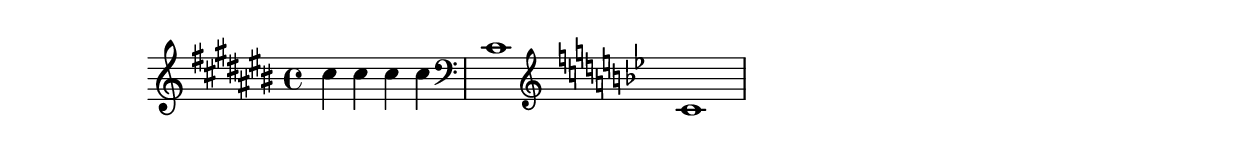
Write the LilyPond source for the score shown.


\version "2.4.0"
\header {

    texidoc = "Distances between prefatory items (e.g. clef, bar,
etc.)  are determined by engraving standards.  These distances depend
on which items are combined.  Mid-line, the order for clef and
bar-line is different from the start of line.
"

}

\score {  \relative c'' {
	\set Staff.instrument = "fobar"
	\bar "||:"
	\key cis \major
	cis4 cis4 cis4 cis4 \clef bass  cis,1
	\clef treble
	\bar ":|"
	\key g \minor
	c1
}
\layout  { raggedright = ##t}
}

